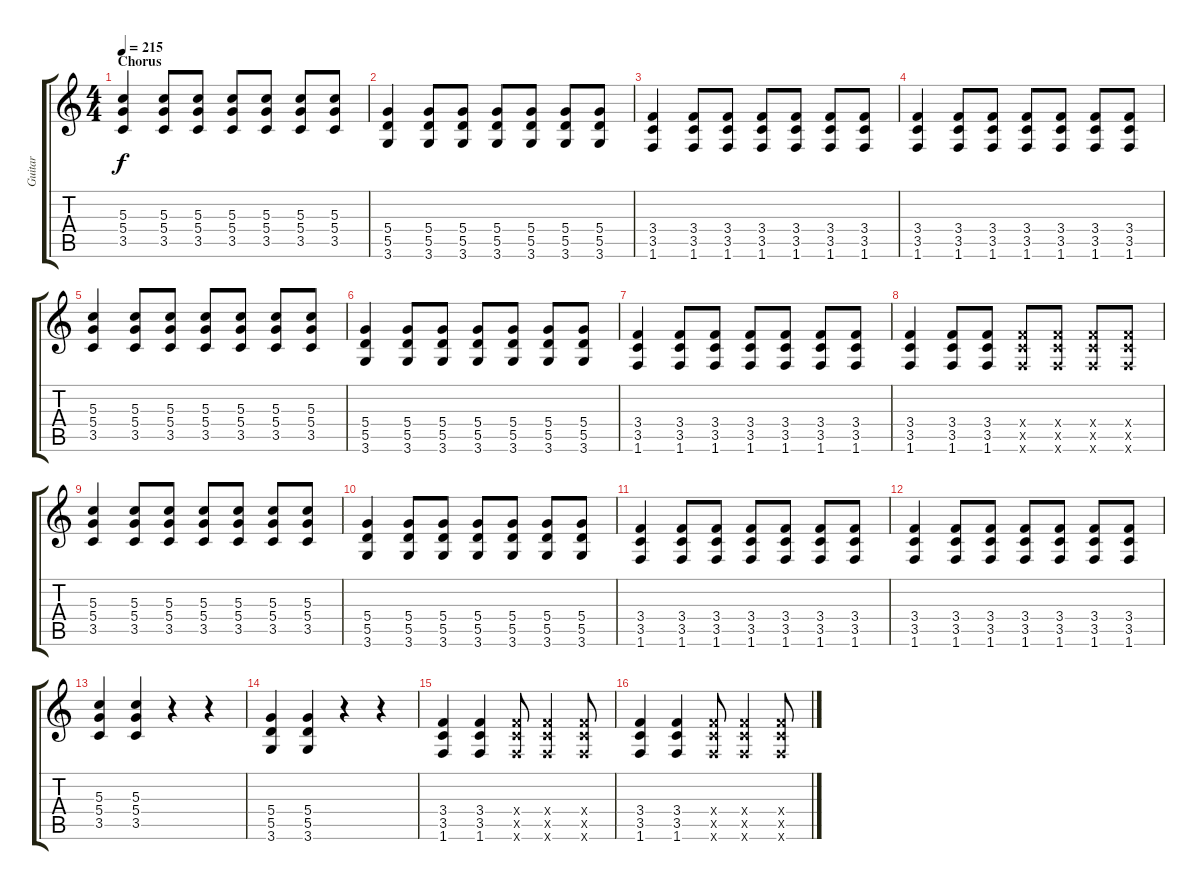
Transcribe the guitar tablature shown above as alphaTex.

\track ("Guitar" "Guitar") {instrument distortionguitar}
\staff {score tabs}
\tuning (E4 B3 G3 D3 A2 E2) {hide}
\ts (4 4)
\section ("" "Chorus")
\tempo 215
\clef g2
\ks c
(5.3 5.4 3.5).4{dy f} (5.3 5.4 3.5).8 (5.3 5.4 3.5).8 (5.3 5.4 3.5).8 (5.3 5.4 3.5).8 (5.3 5.4 3.5).8 (5.3 5.4 3.5).8 |
(5.4 5.5 3.6).4 (5.4 5.5 3.6).8 (5.4 5.5 3.6).8 (5.4 5.5 3.6).8 (5.4 5.5 3.6).8 (5.4 5.5 3.6).8 (5.4 5.5 3.6).8 |
(3.4 3.5 1.6).4 (3.4 3.5 1.6).8 (3.4 3.5 1.6).8 (3.4 3.5 1.6).8 (3.4 3.5 1.6).8 (3.4 3.5 1.6).8 (3.4 3.5 1.6).8 |
(3.4 3.5 1.6).4 (3.4 3.5 1.6).8 (3.4 3.5 1.6).8 (3.4 3.5 1.6).8 (3.4 3.5 1.6).8 (3.4 3.5 1.6).8 (3.4 3.5 1.6).8 |
(5.3 5.4 3.5).4 (5.3 5.4 3.5).8 (5.3 5.4 3.5).8 (5.3 5.4 3.5).8 (5.3 5.4 3.5).8 (5.3 5.4 3.5).8 (5.3 5.4 3.5).8 |
(5.4 5.5 3.6).4 (5.4 5.5 3.6).8 (5.4 5.5 3.6).8 (5.4 5.5 3.6).8 (5.4 5.5 3.6).8 (5.4 5.5 3.6).8 (5.4 5.5 3.6).8 |
(3.4 3.5 1.6).4 (3.4 3.5 1.6).8 (3.4 3.5 1.6).8 (3.4 3.5 1.6).8 (3.4 3.5 1.6).8 (3.4 3.5 1.6).8 (3.4 3.5 1.6).8 |
(3.4 3.5 1.6).4 (3.4 3.5 1.6).8 (3.4 3.5 1.6).8 (3.4{x} 3.5{x} 1.6{x}).8 (3.4{x} 3.5{x} 1.6{x}).8 (3.4{x} 3.5{x} 1.6{x}).8 (3.4{x} 3.5{x} 1.6{x}).8 |
(5.3 5.4 3.5).4 (5.3 5.4 3.5).8 (5.3 5.4 3.5).8 (5.3 5.4 3.5).8 (5.3 5.4 3.5).8 (5.3 5.4 3.5).8 (5.3 5.4 3.5).8 |
(5.4 5.5 3.6).4 (5.4 5.5 3.6).8 (5.4 5.5 3.6).8 (5.4 5.5 3.6).8 (5.4 5.5 3.6).8 (5.4 5.5 3.6).8 (5.4 5.5 3.6).8 |
(3.4 3.5 1.6).4 (3.4 3.5 1.6).8 (3.4 3.5 1.6).8 (3.4 3.5 1.6).8 (3.4 3.5 1.6).8 (3.4 3.5 1.6).8 (3.4 3.5 1.6).8 |
(3.4 3.5 1.6).4 (3.4 3.5 1.6).8 (3.4 3.5 1.6).8 (3.4 3.5 1.6).8 (3.4 3.5 1.6).8 (3.4 3.5 1.6).8 (3.4 3.5 1.6).8 |
(5.3 5.4 3.5).4 (5.3 5.4 3.5).4 r.4 r.4 |
(5.4 5.5 3.6).4 (5.4 5.5 3.6).4 r.4 r.4 |
(3.4 3.5 1.6).4 (3.4 3.5 1.6).4 (3.4{x} 3.5{x} 1.6{x}).8 (3.4{x} 3.5{x} 1.6{x}).4 (3.4{x} 3.5{x} 1.6{x}).8 |
(3.4 3.5 1.6).4 (3.4 3.5 1.6).4 (3.4{x} 3.5{x} 1.6{x}).8 (3.4{x} 3.5{x} 1.6{x}).4 (3.4{x} 3.5{x} 1.6{x}).8
